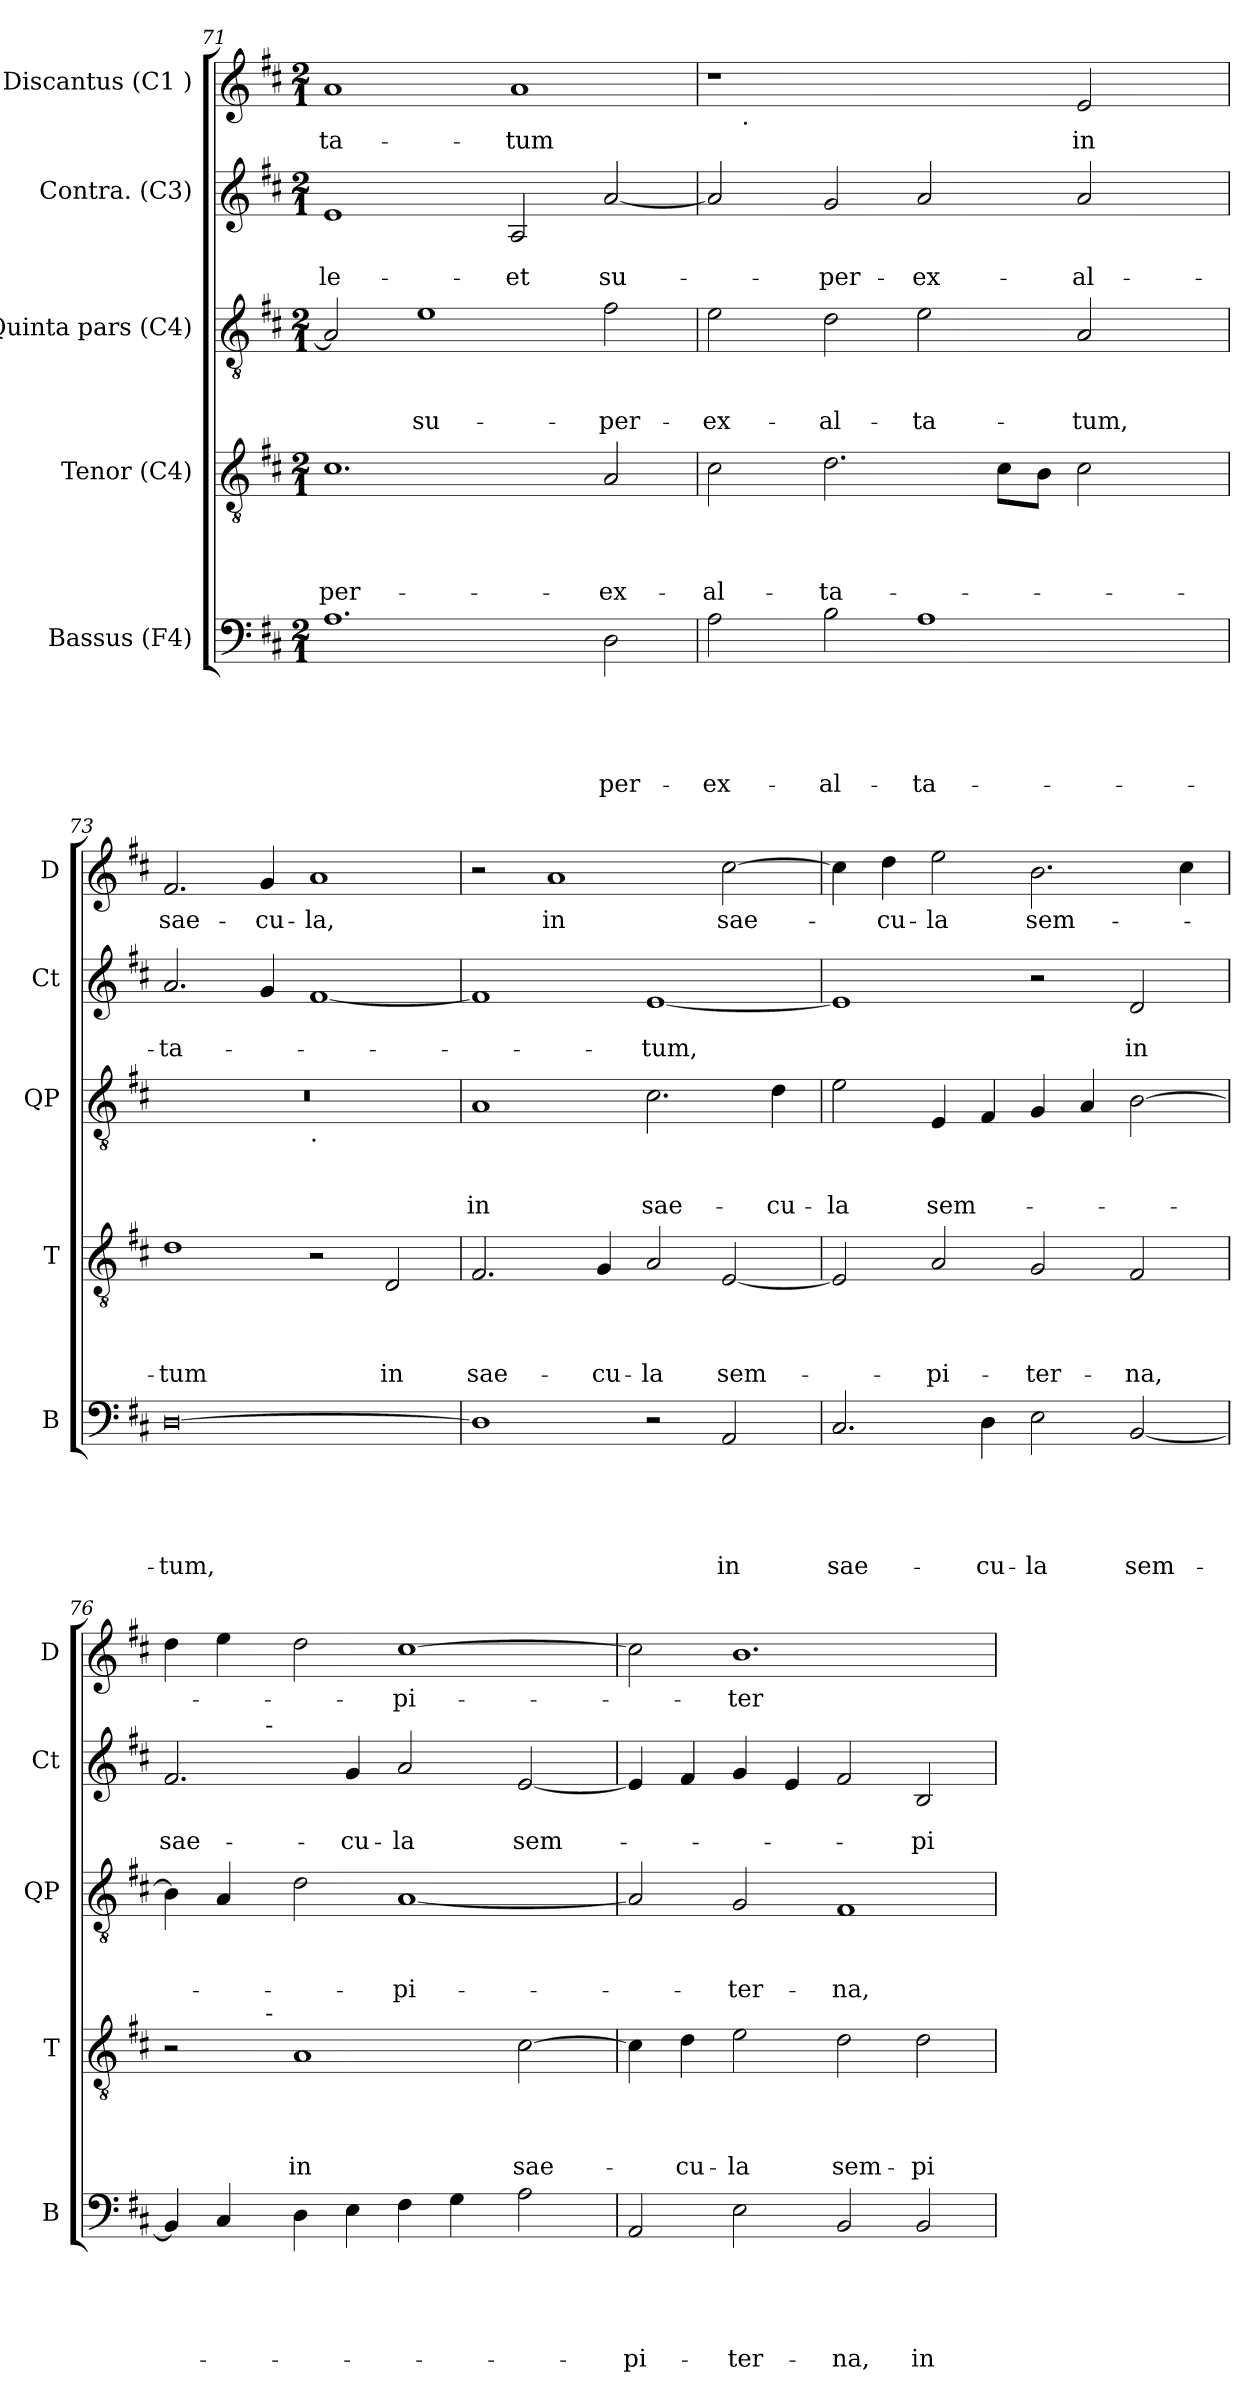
**kern	**text	**text	**text	**text	**text	**kern	**text	**text	**text	**text	**kern	**text	**text	**text	**kern	**text	**text	**kern	**text
*part5	*part5	*part5	*part5	*part5	*part5	*part4	*part4	*part4	*part4	*part4	*part3	*part3	*part3	*part3	*part2	*part2	*part2	*part1	*part1
*staff5	*staff5	*staff5	*staff5	*staff5	*staff5	*staff4	*staff4	*staff4	*staff4	*staff4	*staff3	*staff3	*staff3	*staff3	*staff2	*staff2	*staff2	*staff1	*staff1
*I"Bassus (F4)	*	*	*	*	*	*I"Tenor (C4)	*	*	*	*	*I"Quinta pars (C4)	*	*	*	*I"Contra. (C3)	*	*	*I"Discantus (C1 )	*
*I'B	*	*	*	*	*	*I'T	*	*	*	*	*I'QP	*	*	*	*I'Ct	*	*	*I'D	*
!!LO:PB:g=z
*clefF4	*	*	*	*	*	*clefGv2	*	*	*	*	*clefGv2	*	*	*	*clefG2	*	*	*clefG2	*
*k[f#c#]	*	*	*	*	*	*k[f#c#]	*	*	*	*	*k[f#c#]	*	*	*	*k[f#c#]	*	*	*k[f#c#]	*
*D:	*	*	*	*	*	*D:	*	*	*	*	*D:	*	*	*	*D:	*	*	*D:	*
*M2/1	*	*	*	*	*	*M2/1	*	*	*	*	*M2/1	*	*	*	*M2/1	*	*	*M2/1	*
=71	=71	=71	=71	=71	=71	=71	=71	=71	=71	=71	=71	=71	=71	=71	=71	=71	=71	=71	=71
!	!	!	!	!	!	!	!	!	!	!LO:LY:b	!	!	!	!	!	!	!LO:LY:b	!	!LO:LY:b
1.A	.	.	.	.	.	1.c#	.	.	.	-per-	2A/]	.	.	.	1e	.	-le-	1a	-ta-
!	!	!	!	!	!	!	!	!	!	!	!	!	!	!LO:LY:b	!	!	!	!	!
.	.	.	.	.	.	.	.	.	.	.	1e	.	.	su-	.	.	.	.	.
!	!	!	!	!	!	!	!	!	!	!	!	!	!	!	!	!	!LO:LY:b	!	!LO:LY:b
.	.	.	.	.	.	.	.	.	.	.	.	.	.	.	2A/	.	-et	1a	-tum
!	!	!	!	!	!LO:LY:b	!	!	!	!	!LO:LY:b	!	!	!	!LO:LY:b	!	!	!LO:LY:b	!	!
2D\	.	.	.	.	-per-	2A/	.	.	.	-ex-	2f#\	.	.	-per-	[<2a/	.	su-	.	.
=72	=72	=72	=72	=72	=72	=72	=72	=72	=72	=72	=72	=72	=72	=72	=72	=72	=72	=72	=72
!	!	!	!	!	!LO:LY:b	!	!	!	!	!LO:LY:b	!	!	!	!LO:LY:b	!	!	!	!	!
*	*	*	*	*	*	*	*	*	*	*	*	*	*	*	*	*	*	*^	*
2A\	.	.	.	.	-ex-	2c#\	.	.	.	-al-	2e\	.	.	-ex-	2a/]	.	.	1r	16.ryy	.
!	!	!	!	!	!	!	!	!	!	!	!	!	!	!	!	!	!	!	!LO:TX:b:t=.	!
.	.	.	.	.	.	.	.	.	.	.	.	.	.	.	.	.	.	.	1ryy	.
!	!	!	!	!	!LO:LY:b	!	!	!	!	!LO:LY:b	!	!	!	!LO:LY:b	!	!	!LO:LY:b	!	!	!
2B\	.	.	.	.	-al-	2.d\	.	.	.	-ta-	2d\	.	.	-al-	2g/	.	-per-	.	.	.
!	!	!	!	!	!LO:LY:b	!	!	!	!	!	!	!	!	!LO:LY:b	!	!	!LO:LY:b	!	!	!
1A	.	.	.	.	-ta-	.	.	.	.	.	2e\	.	.	-ta-	2a/	.	-ex-	2ryy	.	.
.	.	.	.	.	.	.	.	.	.	.	.	.	.	.	.	.	.	.	2ryy	.
.	.	.	.	.	.	8c#\L	.	.	.	.	.	.	.	.	.	.	.	.	.	.
.	.	.	.	.	.	8B\J	.	.	.	.	.	.	.	.	.	.	.	.	.	.
!	!	!	!	!	!	!	!	!	!	!	!	!	!	!LO:LY:b	!	!	!LO:LY:b	!	!	!LO:LY:b
.	.	.	.	.	.	2c#\	.	.	.	.	2A/	.	.	-tum,	2a/	.	-al-	2e/	.	in
.	.	.	.	.	.	.	.	.	.	.	.	.	.	.	.	.	.	.	4ryy	.
.	.	.	.	.	.	.	.	.	.	.	.	.	.	.	.	.	.	.	8ryy	.
.	.	.	.	.	.	.	.	.	.	.	.	.	.	.	.	.	.	.	32ryy	.
=73	=73	=73	=73	=73	=73	=73	=73	=73	=73	=73	=73	=73	=73	=73	=73	=73	=73	=73	=73	=73
!	!	!	!	!	!LO:LY:b	!	!	!	!	!LO:LY:b	!	!	!	!	!	!	!LO:LY:b	!	!	!LO:LY:b
*	*	*	*	*	*	*	*	*	*	*	*^	*	*	*	*	*	*	*v	*v	*
[>0D	.	.	.	.	-tum,	1d	.	.	.	-tum	0r	1ryy	.	.	.	2.a/	.	-ta-	2.f#/	sae-
!	!	!	!	!	!	!	!	!	!	!	!	!	!	!	!	!	!	!	!	!LO:LY:b
.	.	.	.	.	.	.	.	.	.	.	.	.	.	.	.	4g/	.	.	4g/	-cu-
!	!	!	!	!	!	!	!	!	!	!	!	!LO:TX:b:t=.	!	!	!	!	!	!	!	!
!	!	!	!	!	!	!	!	!	!	!	!	!	!	!	!	!	!	!	!	!LO:LY:b
.	.	.	.	.	.	2r	.	.	.	.	.	1ryy	.	.	.	[<1f#	.	.	1a	-la,
!	!	!	!	!	!	!	!	!	!	!LO:LY:b	!	!	!	!	!	!	!	!	!	!
.	.	.	.	.	.	2D/	.	.	.	in	.	.	.	.	.	.	.	.	.	.
=74	=74	=74	=74	=74	=74	=74	=74	=74	=74	=74	=74	=74	=74	=74	=74	=74	=74	=74	=74	=74
!	!	!	!	!	!	!	!	!	!	!LO:LY:b	!	!	!	!	!LO:LY:b	!	!	!	!	!
*	*	*	*	*	*	*	*	*	*	*	*v	*v	*	*	*	*	*	*	*	*
1D]	.	.	.	.	.	2.F#/	.	.	.	sae-	1A	.	.	in	1f#]	.	.	2r	.
!	!	!	!	!	!	!	!	!	!	!	!	!	!	!	!	!	!	!	!LO:LY:b
.	.	.	.	.	.	.	.	.	.	.	.	.	.	.	.	.	.	1a	in
!	!	!	!	!	!	!	!	!	!	!LO:LY:b	!	!	!	!	!	!	!	!	!
.	.	.	.	.	.	4G/	.	.	.	-cu-	.	.	.	.	.	.	.	.	.
!	!	!	!	!	!	!	!	!	!	!LO:LY:b:rj	!	!	!	!LO:LY:b	!	!	!LO:LY:b	!	!
2r	.	.	.	.	.	2A/	.	.	.	-la	2.c#\	.	.	sae-	[<1e	.	-tum,	.	.
!	!	!	!	!	!LO:LY:b	!	!	!	!	!LO:LY:b	!	!	!	!	!	!	!	!	!LO:LY:b
2AA/	.	.	.	.	in	[<2E/	.	.	.	sem-	.	.	.	.	.	.	.	[>2cc#\	sae-
!	!	!	!	!	!	!	!	!	!	!	!	!	!	!LO:LY:b	!	!	!	!	!
.	.	.	.	.	.	.	.	.	.	.	4d\	.	.	-cu-	.	.	.	.	.
=75	=75	=75	=75	=75	=75	=75	=75	=75	=75	=75	=75	=75	=75	=75	=75	=75	=75	=75	=75
!	!	!	!	!	!LO:LY:b	!	!	!	!	!	!	!	!	!LO:LY:b	!	!	!	!	!
2.C#/	.	.	.	.	sae-	2E/]	.	.	.	.	2e\	.	.	-la	1e]	.	.	4cc#\]	.
!	!	!	!	!	!	!	!	!	!	!	!	!	!	!	!	!	!	!	!LO:LY:b
.	.	.	.	.	.	.	.	.	.	.	.	.	.	.	.	.	.	4dd\	-cu-
!	!	!	!	!	!	!	!	!	!	!LO:LY:b	!	!	!	!LO:LY:b	!	!	!	!	!LO:LY:b:rj
.	.	.	.	.	.	2A/	.	.	.	-pi-	4E/	.	.	sem-	.	.	.	2ee\	-la
!	!	!	!	!	!LO:LY:b	!	!	!	!	!	!	!	!	!	!	!	!	!	!
4D\	.	.	.	.	-cu-	.	.	.	.	.	4F#/	.	.	.	.	.	.	.	.
!	!	!	!	!	!LO:LY:b:rj	!	!	!	!	!LO:LY:b	!	!	!	!	!	!	!	!	!LO:LY:b
2E\	.	.	.	.	-la	2G/	.	.	.	-ter-	4G/	.	.	.	2r	.	.	2.b\	sem-
.	.	.	.	.	.	.	.	.	.	.	4A/	.	.	.	.	.	.	.	.
!	!	!	!	!	!LO:LY:b	!	!	!	!	!LO:LY:b	!	!	!	!	!	!	!LO:LY:b	!	!
[<2BB/	.	.	.	.	sem-	2F#/	.	.	.	-na,	[<2B\	.	.	.	2d/	.	in	.	.
.	.	.	.	.	.	.	.	.	.	.	.	.	.	.	.	.	.	4cc#\	.
!!LO:LB:g=z
=76	=76	=76	=76	=76	=76	=76	=76	=76	=76	=76	=76	=76	=76	=76	=76	=76	=76	=76	=76
!	!	!	!	!	!	!	!	!	!	!	!	!	!	!	!	!	!LO:LY:b	!	!
*	*	*	*	*	*	*^	*	*	*	*	*	*	*	*	*^	*	*	*	*
4BB/]	.	.	.	.	.	2r	4ryy	.	.	.	.	4B\]	.	.	.	2.f#/	4ryy	.	sae-	4dd\	.
4C#/	.	.	.	.	.	.	8ryy	.	.	.	.	4A/	.	.	.	.	8ryy	.	.	4ee\	.
.	.	.	.	.	.	.	32ryy	.	.	.	.	.	.	.	.	.	32ryy	.	.	.	.
!	!	!	!	!	!	!	!	!	!	!	!	!	!	!	!	!	!LO:TX:a:t=-	!	!	!	!
!	!	!	!	!	!	!	!LO:TX:a:t=-	!	!	!	!	!	!	!	!	!	!	!	!	!	!
.	.	.	.	.	.	.	1ryy	.	.	.	.	.	.	.	.	.	1ryy	.	.	.	.
!	!	!	!	!	!	!	!	!	!	!	!LO:LY:b	!	!	!	!	!	!	!	!	!	!
4D\	.	.	.	.	.	1A	.	.	.	.	in	2d\	.	.	.	.	.	.	.	2dd\	.
!	!	!	!	!	!	!	!	!	!	!	!	!	!	!	!	!	!	!	!LO:LY:b	!	!
4E\	.	.	.	.	.	.	.	.	.	.	.	.	.	.	.	4g/	.	.	-cu-	.	.
!	!	!	!	!	!	!	!	!	!	!	!	!	!	!	!LO:LY:b	!	!	!	!LO:LY:b:rj	!	!LO:LY:b
4F#\	.	.	.	.	.	.	.	.	.	.	.	[<1A	.	.	-pi-	2a/	.	.	-la	[>1cc#	-pi-
4G\	.	.	.	.	.	.	.	.	.	.	.	.	.	.	.	.	.	.	.	.	.
.	.	.	.	.	.	.	2ryy	.	.	.	.	.	.	.	.	.	2ryy	.	.	.	.
!	!	!	!	!	!	!	!	!	!	!	!LO:LY:b	!	!	!	!	!	!	!	!LO:LY:b	!	!
2A\	.	.	.	.	.	[>2c#\	.	.	.	.	sae-	.	.	.	.	[<2e/	.	.	sem-	.	.
.	.	.	.	.	.	.	16.ryy	.	.	.	.	.	.	.	.	.	16.ryy	.	.	.	.
=77	=77	=77	=77	=77	=77	=77	=77	=77	=77	=77	=77	=77	=77	=77	=77	=77	=77	=77	=77	=77	=77
!	!	!	!	!	!LO:LY:b	!	!	!	!	!	!	!	!	!	!	!	!	!	!	!	!
*	*	*	*	*	*	*v	*v	*	*	*	*	*	*	*	*	*v	*v	*	*	*	*
2AA/	.	.	.	.	-pi-	4c#\]	.	.	.	.	2A/]	.	.	.	4e/]	.	.	2cc#\]	.
!	!	!	!	!	!	!	!	!	!	!LO:LY:b	!	!	!	!	!	!	!	!	!
.	.	.	.	.	.	4d\	.	.	.	-cu-	.	.	.	.	4f#/	.	.	.	.
!	!	!	!	!	!LO:LY:b	!	!	!	!	!LO:LY:b:rj	!	!	!	!LO:LY:b	!	!	!	!	!LO:LY:b
2E\	.	.	.	.	-ter-	2e\	.	.	.	-la	2G/	.	.	-ter-	4g/	.	.	1.b	-ter-
.	.	.	.	.	.	.	.	.	.	.	.	.	.	.	4e/	.	.	.	.
!	!	!	!	!	!LO:LY:b	!	!	!	!	!LO:LY:b	!	!	!	!LO:LY:b	!	!	!	!	!
2BB/	.	.	.	.	-na,	2d\	.	.	.	sem-	1F#	.	.	-na,	2f#/	.	.	.	.
!	!	!	!	!	!LO:LY:b	!	!	!	!	!LO:LY:b	!	!	!	!	!	!	!LO:LY:b	!	!
2BB/	.	.	.	.	in	2d\	.	.	.	-pi-	.	.	.	.	2B/	.	-pi-	.	.
=	=	=	=	=	=	=	=	=	=	=	=	=	=	=	=	=	=	=	=
*-	*-	*-	*-	*-	*-	*-	*-	*-	*-	*-	*-	*-	*-	*-	*-	*-	*-	*-	*-
